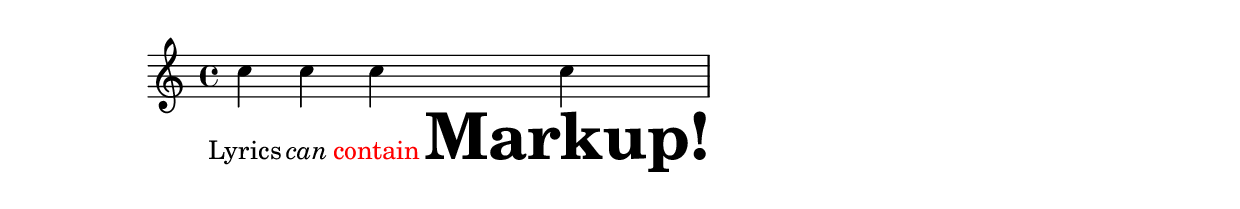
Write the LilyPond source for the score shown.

%% DO NOT EDIT this file manually; it is automatically
%% generated from LSR http://lsr.dsi.unimi.it
%% Make any changes in LSR itself, or in Documentation/snippets/new/ ,
%% and then run scripts/auxiliar/makelsr.py
%%
%% This file is in the public domain.
\version "2.14.0"

\header {
  lsrtags = "text, vocal-music"

%%%    Translation of GIT committish: f86f00c1a8de0f034ba48506de2801c074bd5422
  texidocde = "
Textbeschriftungsmodus kann eingesetzt werden, um individuelle Silben im Gesangstext
zu formatieren.

"
  doctitlede = "Silben im Gesangstext formatieren"
%%  Translation of GIT committish: f88e964fea14c10b48787ec9f4b5f8261a23de48
  texidocfr = "
Le mode markup permet d'individualiser la mise en forme de certaines syllabes.

"
  doctitlefr = "Mise en forme individuelle de syllabes"


  texidoc = "
Markup mode may be used to format individual syllables in lyrics.

"
  doctitle = "Formatting lyrics syllables"
} % begin verbatim

mel = \relative c'' { c4 c c c }
lyr = \lyricmode {
  Lyrics \markup { \italic can } \markup { \with-color #red contain }
  \markup { \fontsize #8 \bold Markup! }
}

<<
  \new Voice = melody \mel
  \new Lyrics \lyricsto melody \lyr
>>
